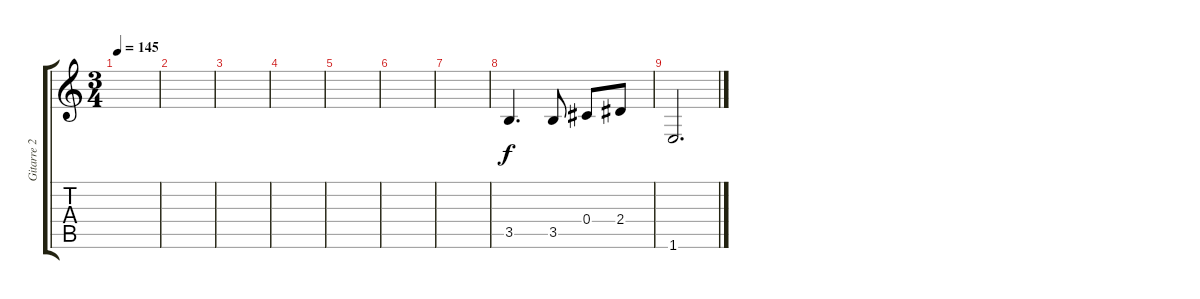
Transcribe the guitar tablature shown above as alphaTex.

\track ("Gitarre 2" "Gitarre 2") {instrument overdrivenguitar}
\staff {score tabs}
\tuning (Eb4 Bb3 Gb3 Db3 Ab2 Eb2) {hide}
\ts (3 4)
\tempo 145
\clef g2
\ks c
|
|
|
|
|
|
|
3.5.4{d} 3.5.8 0.4.8 2.4.8 |
1.6.2{d}
